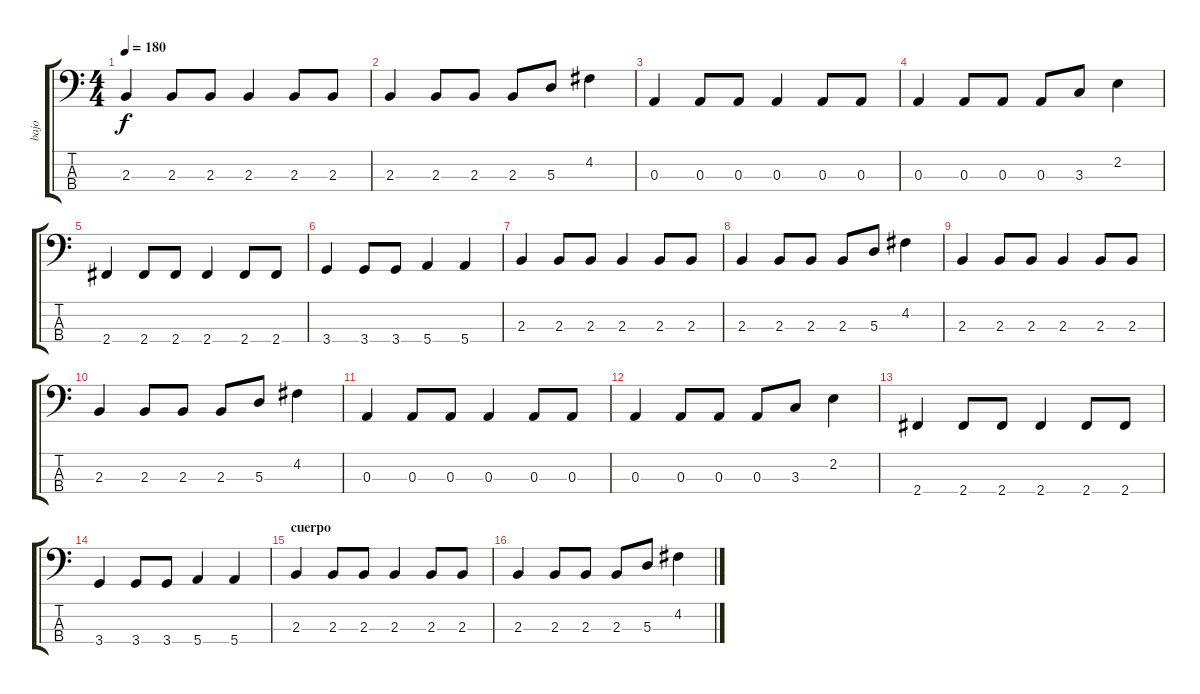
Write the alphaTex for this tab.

\track ("bajo" "bajo") {instrument electricbassfinger}
\staff {score tabs}
\tuning (G2 D2 A1 E1) {hide}
\ts (4 4)
\tempo 180
\clef f4
\ks c
2.3.4{dy f} 2.3.8 2.3.8 2.3.4 2.3.8 2.3.8 |
2.3.4 2.3.8 2.3.8 2.3.8 5.3.8 4.2.4 |
0.3.4 0.3.8 0.3.8 0.3.4 0.3.8 0.3.8 |
0.3.4 0.3.8 0.3.8 0.3.8 3.3.8 2.2.4 |
2.4.4 2.4.8 2.4.8 2.4.4 2.4.8 2.4.8 |
3.4.4 3.4.8 3.4.8 5.4.4 5.4.4 |
2.3.4 2.3.8 2.3.8 2.3.4 2.3.8 2.3.8 |
2.3.4 2.3.8 2.3.8 2.3.8 5.3.8 4.2.4 |
2.3.4 2.3.8 2.3.8 2.3.4 2.3.8 2.3.8 |
2.3.4 2.3.8 2.3.8 2.3.8 5.3.8 4.2.4 |
0.3.4 0.3.8 0.3.8 0.3.4 0.3.8 0.3.8 |
0.3.4 0.3.8 0.3.8 0.3.8 3.3.8 2.2.4 |
2.4.4 2.4.8 2.4.8 2.4.4 2.4.8 2.4.8 |
3.4.4 3.4.8 3.4.8 5.4.4 5.4.4 |
\section ("" "cuerpo")
2.3.4 2.3.8 2.3.8 2.3.4 2.3.8 2.3.8 |
2.3.4 2.3.8 2.3.8 2.3.8 5.3.8 4.2.4
